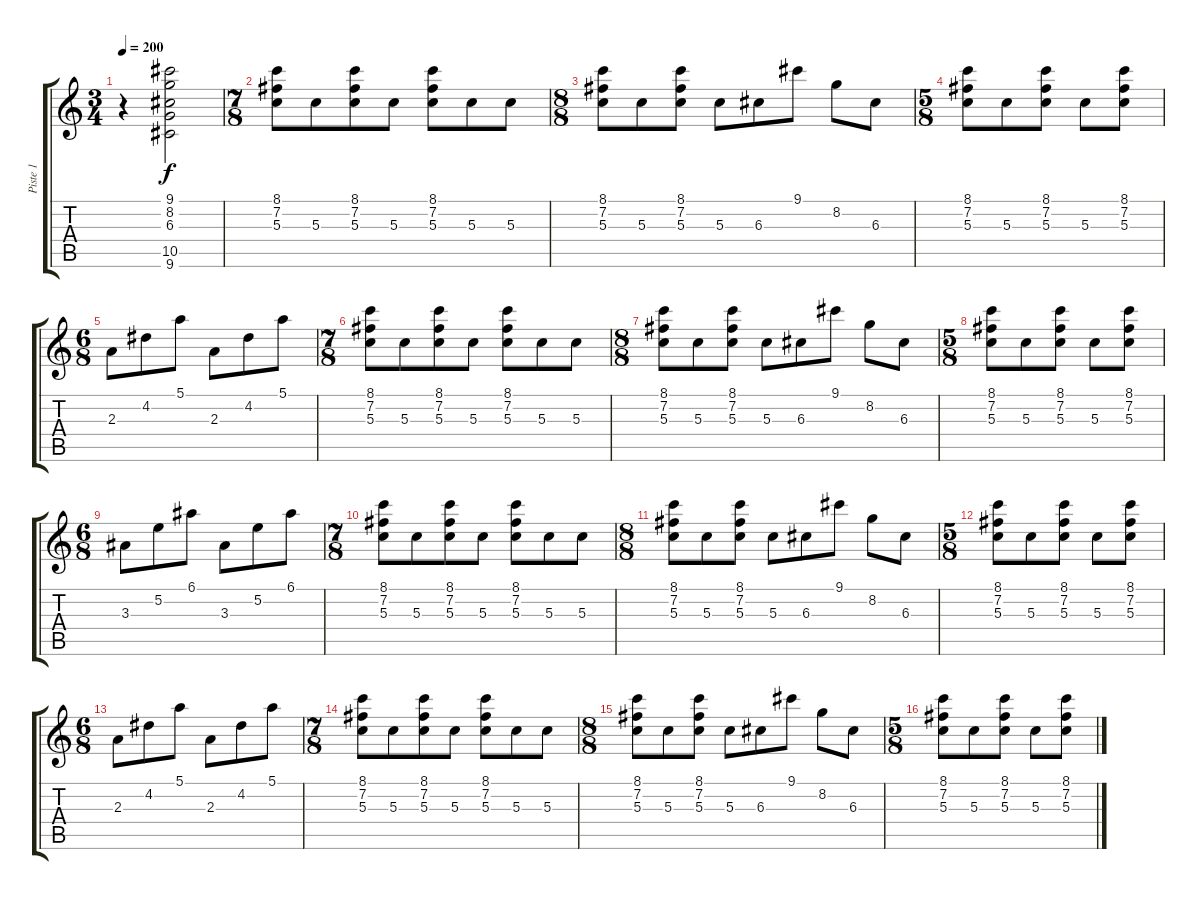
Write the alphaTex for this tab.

\track ("Piste 1" "Piste 1") {instrument distortionguitar}
\staff {score tabs}
\tuning (E4 B3 G3 D3 A2 E2) {hide}
\ts (3 4)
\tempo 200
\clef g2
\ks c
r.4{dy f instrument distortionguitar} (9.1 8.2 6.3 10.5 9.6).2 |
\ts (7 8)
(8.1 7.2 5.3).8 5.3.8 (8.1 7.2 5.3).8 5.3.8 (8.1 7.2 5.3).8 5.3.8 5.3.8 |
\ts (8 8)
(8.1 7.2 5.3).8 5.3.8 (8.1 7.2 5.3).8 5.3.8 6.3.8 9.1.8 8.2.8 6.3.8 |
\ts (5 8)
(8.1 7.2 5.3).8 5.3.8 (8.1 7.2 5.3).8 5.3.8 (8.1 7.2 5.3).8 |
\ts (6 8)
2.3.8 4.2.8 5.1.8 2.3.8 4.2.8 5.1.8 |
\ts (7 8)
(8.1 7.2 5.3).8 5.3.8 (8.1 7.2 5.3).8 5.3.8 (8.1 7.2 5.3).8 5.3.8 5.3.8 |
\ts (8 8)
(8.1 7.2 5.3).8 5.3.8 (8.1 7.2 5.3).8 5.3.8 6.3.8 9.1.8 8.2.8 6.3.8 |
\ts (5 8)
(8.1 7.2 5.3).8 5.3.8 (8.1 7.2 5.3).8 5.3.8 (8.1 7.2 5.3).8 |
\ts (6 8)
3.3.8 5.2.8 6.1.8 3.3.8 5.2.8 6.1.8 |
\ts (7 8)
(8.1 7.2 5.3).8 5.3.8 (8.1 7.2 5.3).8 5.3.8 (8.1 7.2 5.3).8 5.3.8 5.3.8 |
\ts (8 8)
(8.1 7.2 5.3).8 5.3.8 (8.1 7.2 5.3).8 5.3.8 6.3.8 9.1.8 8.2.8 6.3.8 |
\ts (5 8)
(8.1 7.2 5.3).8 5.3.8 (8.1 7.2 5.3).8 5.3.8 (8.1 7.2 5.3).8 |
\ts (6 8)
2.3.8 4.2.8 5.1.8 2.3.8 4.2.8 5.1.8 |
\ts (7 8)
(8.1 7.2 5.3).8 5.3.8 (8.1 7.2 5.3).8 5.3.8 (8.1 7.2 5.3).8 5.3.8 5.3.8 |
\ts (8 8)
(8.1 7.2 5.3).8 5.3.8 (8.1 7.2 5.3).8 5.3.8 6.3.8 9.1.8 8.2.8 6.3.8 |
\ts (5 8)
(8.1 7.2 5.3).8 5.3.8 (8.1 7.2 5.3).8 5.3.8 (8.1 7.2 5.3).8
